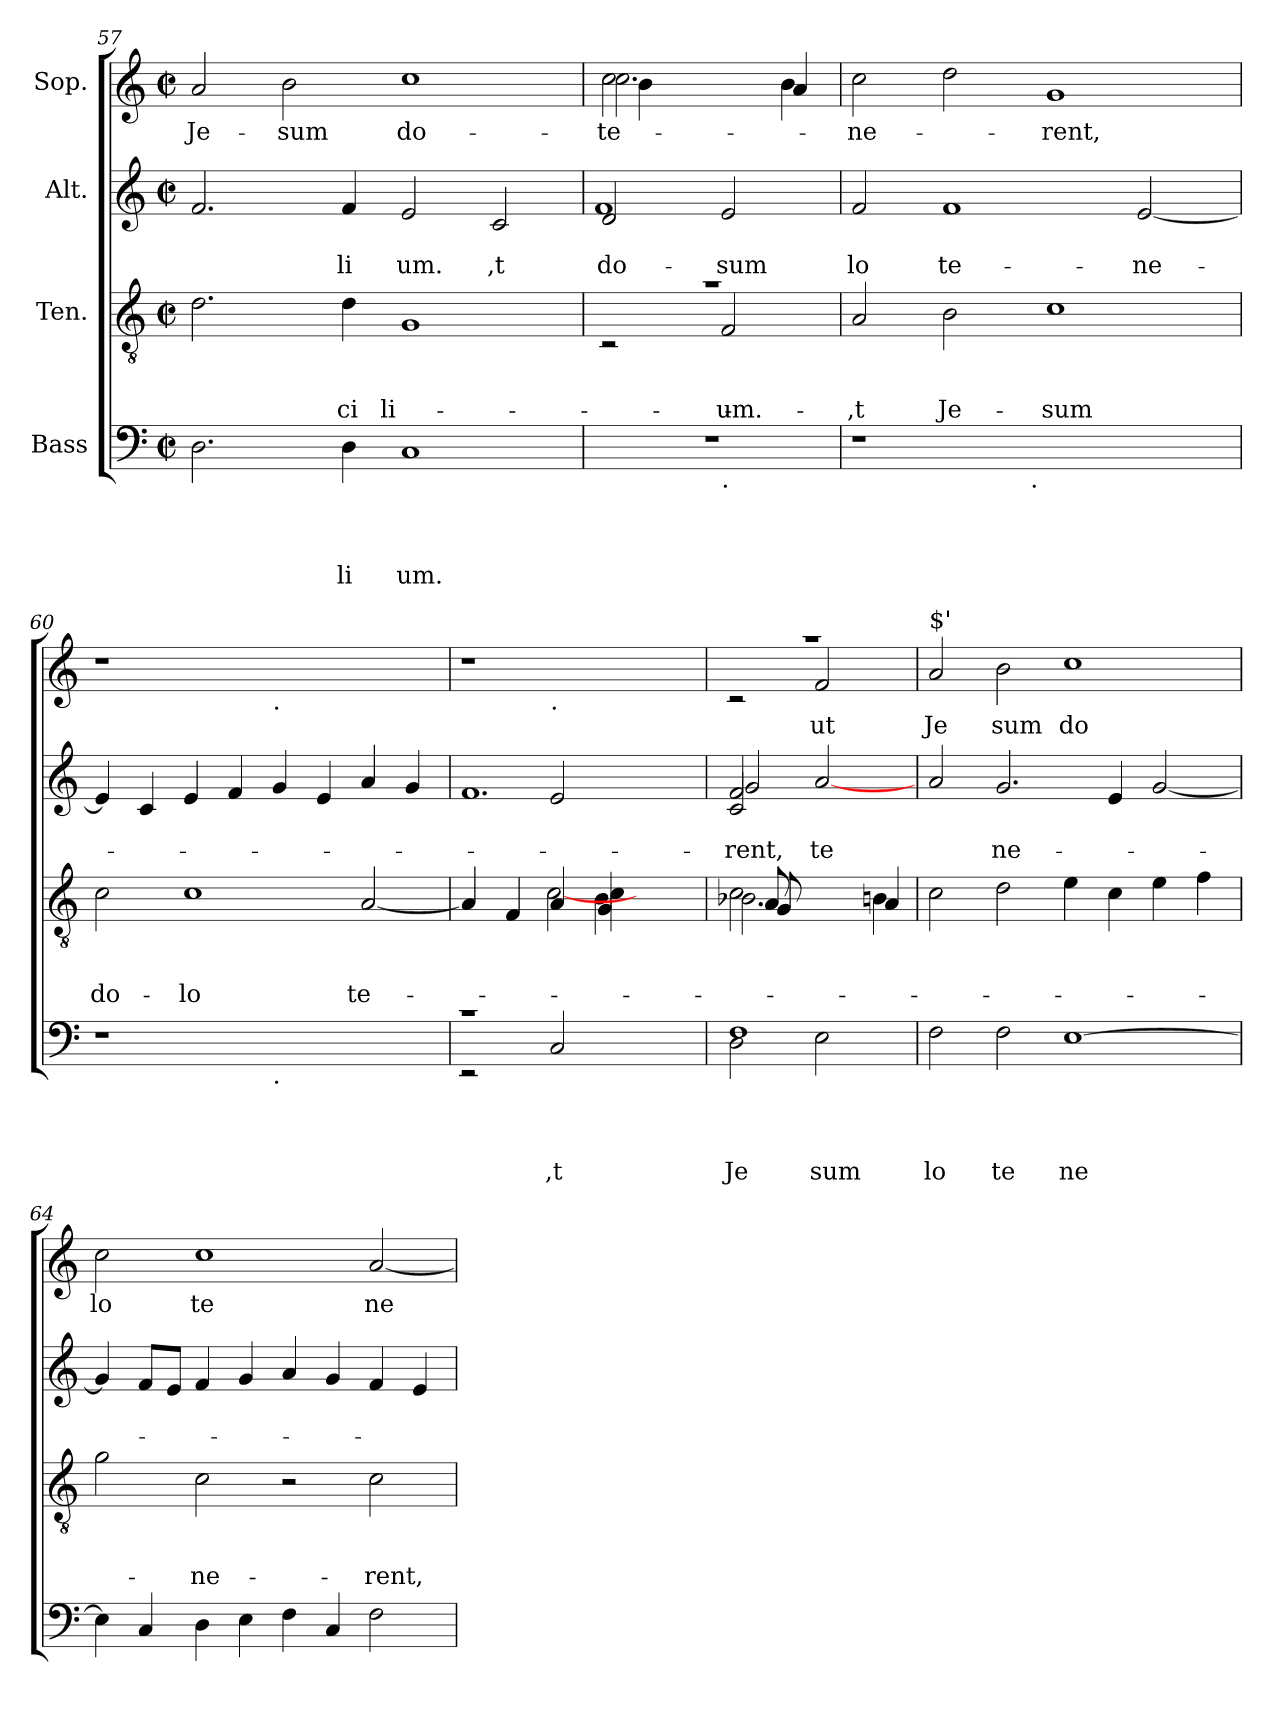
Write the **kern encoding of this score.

**kern	**text	**text	**text	**text	**kern	**text	**text	**text	**kern	**text	**text	**kern	**text
*part4	*part4	*part4	*part4	*part4	*part3	*part3	*part3	*part3	*part2	*part2	*part2	*part1	*part1
*staff4	*staff4	*staff4	*staff4	*staff4	*staff3	*staff3	*staff3	*staff3	*staff2	*staff2	*staff2	*staff1	*staff1
*I"Bass	*	*	*	*	*I"Ten.	*	*	*	*I"Alt.	*	*	*I"Sop.	*
!!LO:LB:g=z
*clefF4	*	*	*	*	*clefGv2	*	*	*	*clefG2	*	*	*clefG2	*
*k[]	*	*	*	*	*k[]	*	*	*	*k[]	*	*	*k[]	*
*C:	*	*	*	*	*C:	*	*	*	*C:	*	*	*C:	*
*M2/2	*	*	*	*	*M2/2	*	*	*	*M2/2	*	*	*M2/2	*
*met(c|)	*	*	*	*	*met(c|)	*	*	*	*met(c|)	*	*	*met(c|)	*
=57	=57	=57	=57	=57	=57	=57	=57	=57	=57	=57	=57	=57	=57
!	!	!	!	!	!	!	!	!	!	!	!	!	!LO:LY:b
2.D\	.	.	.	.	2.d\	.	.	.	2.f/	.	.	2a/	Je-
!	!	!	!	!	!	!	!	!	!	!	!	!	!LO:LY:b
.	.	.	.	.	.	.	.	.	.	.	.	2b\	-sum
!	!	!	!	!LO:LY:b	!	!	!	!LO:LY:b	!	!	!LO:LY:b	!	!
4D\	.	.	.	-li	4d\	.	.	ci	4f/	.	li	.	.
!	!	!	!	!LO:LY:b	!	!	!	!LO:LY:b	!	!	!LO:LY:b	!	!LO:LY:b
1C	.	.	.	um.	1G	.	.	li-	2e/	.	um.	1cc	do-
!	!	!	!	!	!	!	!	!	!	!	!LO:LY:b	!	!
.	.	.	.	.	.	.	.	.	2c/	.	,t	.	.
=58	=58	=58	=58	=58	=58	=58	=58	=58	=58	=58	=58	=58	=58
*	*	*	*	*	*^	*	*	*	*	*	*	*	*
!	!	!	!	!	!	!	!	!	!	!	!	!LO:LY:b	!	!
*	*	*	*	*	*	*	*	*	*	*^	*	*	*	*
!	!	!	!	!	!	!	!	!	!	!	!	!	!LO:LY:b	!	!LO:LY:b
*	*	*	*	*	*	*	*	*	*	*	*	*	*	*^	*
!	!	!	!	!	!	!	!	!	!	!	!	!	!	!	!	!LO:LY:b
*^	*	*	*	*	*	*	*	*	*	*	*	*	*	*	*^	*
1r	2ryy	.	.	.	.	1ra	2rC	.	.	.	2d/	1f	.	do-	2cc\	2.cc\	4b\	te-
.	.	.	.	.	.	.	.	.	.	.	.	.	.	.	.	.	2ryy	.
!	!LO:TX:b:t=.	!	!	!	!	!	!	!	!	!	!	!	!	!	!	!	!	!
!	!	!	!	!	!	!	!	!	!	!LO:LY:b	!	!	!	!LO:LY:b	!	!	!	!
.	2ryy	.	.	.	.	.	2F/	.	.	-um.	2e/	.	.	-sum	2ryy	.	.	.
.	.	.	.	.	.	.	.	.	.	.	.	.	.	.	.	4b\	4a/	.
*	*	*	*	*	*	*v	*v	*	*	*	*	*	*	*	*	*	*	*
*	*	*	*	*	*	*	*	*	*	*v	*v	*	*	*	*	*	*
=59	=59	=59	=59	=59	=59	=59	=59	=59	=59	=59	=59	=59	=59	=59	=59	=59
!	!	!	!	!	!	!	!	!	!LO:LY:b	!	!	!LO:LY:b	!	!	!	!LO:LY:b
*	*	*	*	*	*	*	*	*	*	*	*	*	*v	*v	*v	*
1r	2ryy	.	.	.	.	2A/	.	.	,t	2f/	.	-lo	2cc\	-ne-
!	!	!	!	!	!	!	!	!	!LO:LY:b	!	!	!LO:LY:b	!	!
.	4...ryy	.	.	.	.	2B\	.	.	Je-	1f	.	te-	2dd\	.
!	!LO:TX:b:t=.	!	!	!	!	!	!	!	!	!	!	!	!	!
.	1ryy	.	.	.	.	.	.	.	.	.	.	.	.	.
!	!	!	!	!	!	!	!	!	!LO:LY:b	!	!	!	!	!LO:LY:b
1ryy	.	.	.	.	.	1c	.	.	-sum	.	.	.	1g	-rent,
!	!	!	!	!	!	!	!	!	!	!	!	!LO:LY:b	!	!
.	.	.	.	.	.	.	.	.	.	[<2e/	.	-ne-	.	.
.	32ryy	.	.	.	.	.	.	.	.	.	.	.	.	.
=60	=60	=60	=60	=60	=60	=60	=60	=60	=60	=60	=60	=60	=60	=60
!	!	!	!	!	!	!	!	!	!LO:LY:b	!	!	!	!	!
*v	*v	*	*	*	*	*	*	*	*	*	*	*	*	*
1r	.	.	.	.	2c\	.	.	do-	4e/]	.	.	1r	.
.	.	.	.	.	.	.	.	.	4c/	.	.	.	.
!	!	!	!	!	!	!	!	!LO:LY:b	!	!	!	!	!
.	.	.	.	.	1c	.	.	-lo	4e/	.	.	.	.
.	.	.	.	.	.	.	.	.	4f/	.	.	.	.
!	!	!	!	!	!	!	!	!	!	!	!	!LO:TX:b:t=.	!
!LO:TX:b:t=.	!	!	!	!	!	!	!	!	!	!	!	!	!
1ryy	.	.	.	.	.	.	.	.	4g/	.	.	1ryy	.
.	.	.	.	.	.	.	.	.	4e/	.	.	.	.
!	!	!	!	!	!	!	!	!LO:LY:b	!	!	!	!	!
.	.	.	.	.	[<2A/	.	.	te-	4a/	.	.	.	.
.	.	.	.	.	.	.	.	.	4g/	.	.	.	.
=61	=61	=61	=61	=61	=61	=61	=61	=61	=61	=61	=61	=61	=61
*^	*	*	*	*	*^	*	*	*	*^	*	*	*^	*
*	*	*	*	*	*	*	*^	*	*	*	*	*	*	*	*	*	*
*	*	*	*	*	*	*	*	*^	*	*	*	*	*	*	*	*	*	*
1rc	2rEE	.	.	.	.	4A/]	2.ryy	2.ryy	2ryy	.	.	.	1.f	2ryy	.	.	1r	2ryy	.
.	.	.	.	.	.	4F/	.	.	.	.	.	.	.	.	.	.	.	.	.
!	!	!	!	!	!	!	!	!	!	!	!	!	!	!	!	!	!	!LO:TX:b:t=.	!
!	!	!	!	!	!LO:LY:b	!	!	!	!	!	!	!	!	!	!	!	!	!	!
.	2C/	.	.	.	,t	4A/	.	.	[>2c\	.	.	.	.	2e/	.	.	.	1ryy	.
.	.	.	.	.	.	4B\	4c\	4G/	.	.	.	.	.	.	.	.	.	.	.
2ryy	2ryy	.	.	.	.	2ryy	2ryy	2ryy	2ryy	.	.	.	.	2ryy	.	.	2ryy	.	.
=62	=62	=62	=62	=62	=62	=62	=62	=62	=62	=62	=62	=62	=62	=62	=62	=62	=62	=62	=62
!	!	!	!	!	!LO:LY:b	!	!	!	!	!	!	!	!	!	!	!	!	!	!
!	!	!	!	!	!LO:LY:b	!	!	!	!	!	!	!	!	!	!	!LO:LY:b	!	!	!
*	*	*	*	*	*	*	*	*	*	*	*	*	*	*^	*	*	*	*	*
1F	2D\	.	.	.	Je	2c\	2.B-X\	8A/	8G/	.	.	.	2f/	2g/	2c/	.	-rent,	1raa	2rc	.
.	.	.	.	.	.	.	.	2..ryy	2ryy	.	.	.	.	.	.	.	.	.	.	.
!	!	!	!	!	!LO:LY:b	!	!	!	!	!	!	!	!	!	!	!	!LO:LY:b	!	!	!LO:LY:b
.	2E\	.	.	.	sum	2ryy	.	.	.	.	.	.	2ryy	2ryy	[<2a/	.	te-	.	2f/	ut
.	.	.	.	.	.	.	.	.	8ryy	.	.	.	.	.	.	.	.	.	.	.
.	.	.	.	.	.	.	4Bn\	.	4A/	.	.	.	.	.	.	.	.	.	.	.
*	*	*	*	*	*	*	*	*	*	*	*	*	*v	*v	*v	*	*	*	*	*
*v	*v	*	*	*	*	*	*	*	*	*	*	*	*	*	*	*v	*v	*
!!LO:LB:g=z
=63	=63	=63	=63	=63	=63	=63	=63	=63	=63	=63	=63	=63	=63	=63	=63	=63
!	!	!	!	!	!	!	!	!	!	!	!	!	!	!	!LO:TX:a:t=$'	!
!	!	!	!	!LO:LY:b	!	!	!	!	!	!	!	!	!	!	!	!LO:LY:b
*	*	*	*	*	*v	*v	*v	*v	*	*	*	*	*	*	*	*
2F\	.	.	.	lo	2c\	.	.	.	2a/	.	.	2a/	Je
!	!	!	!	!LO:LY:b	!	!	!	!	!	!	!LO:LY:b	!	!LO:LY:b
2F\	.	.	.	te	2d\	.	.	.	2.g/	.	-ne-	2b\	sum
!	!	!	!	!LO:LY:b	!	!	!	!	!	!	!	!	!LO:LY:b
[>1E	.	.	.	ne	4e\	.	.	.	.	.	.	1cc	do
.	.	.	.	.	4c\	.	.	.	4e/	.	.	.	.
.	.	.	.	.	4e\	.	.	.	[<2g/	.	.	.	.
.	.	.	.	.	4f\	.	.	.	.	.	.	.	.
=64	=64	=64	=64	=64	=64	=64	=64	=64	=64	=64	=64	=64	=64
!	!	!	!	!	!	!	!	!	!	!	!	!	!LO:LY:b
4E\]	.	.	.	.	2g\	.	.	.	4g/]	.	.	2cc\	lo
4C/	.	.	.	.	.	.	.	.	8f/L	.	.	.	.
.	.	.	.	.	.	.	.	.	8e/J	.	.	.	.
!	!	!	!	!	!	!	!	!LO:LY:b	!	!	!	!	!LO:LY:b
4D\	.	.	.	.	2c\	.	.	-ne-	4f/	.	.	1cc	te
4E\	.	.	.	.	.	.	.	.	4g/	.	.	.	.
4F\	.	.	.	.	2r	.	.	.	4a/	.	.	.	.
4C/	.	.	.	.	.	.	.	.	4g/	.	.	.	.
!	!	!	!	!	!	!	!	!LO:LY:b	!	!	!	!	!LO:LY:b
2F\	.	.	.	.	2c\	.	.	-rent,	4f/	.	.	[<2a/	ne
.	.	.	.	.	.	.	.	.	4e/	.	.	.	.
=	=	=	=	=	=	=	=	=	=	=	=	=	=
*-	*-	*-	*-	*-	*-	*-	*-	*-	*-	*-	*-	*-	*-
